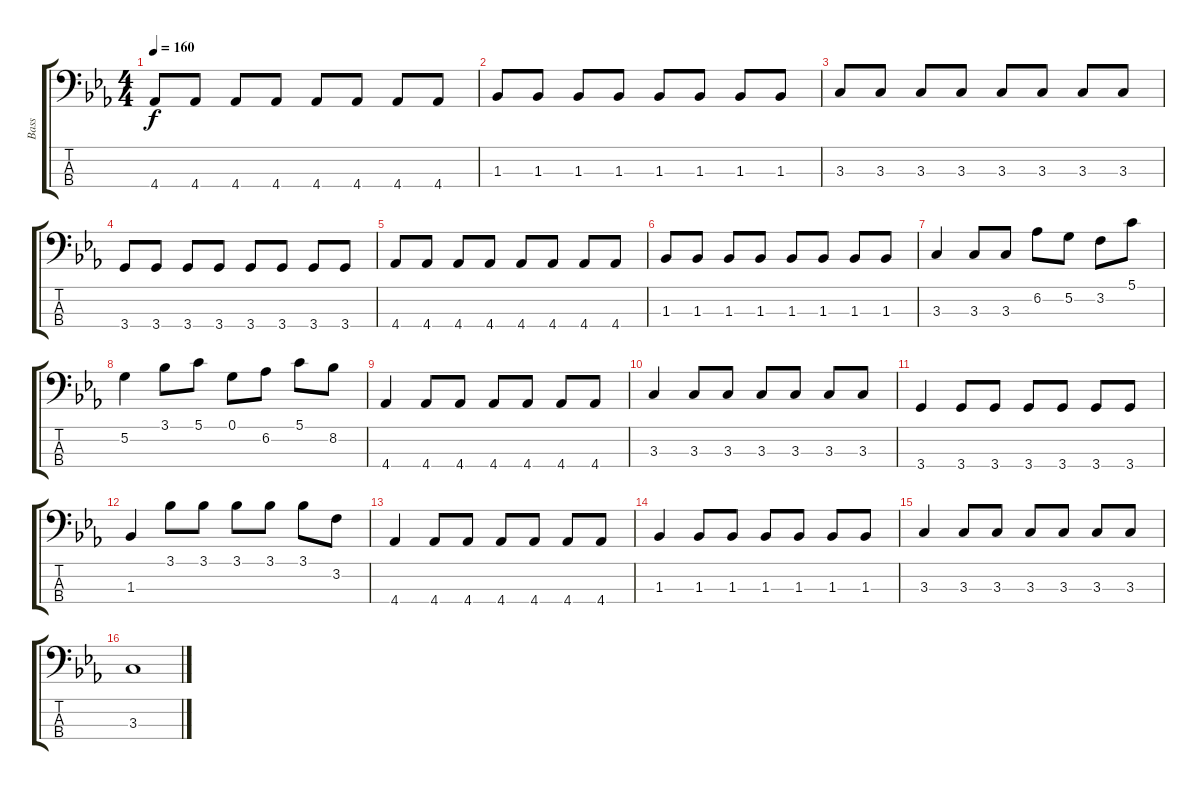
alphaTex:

\track ("Bass" "Bass") {instrument electricbassfinger}
\staff {score tabs}
\tuning (G2 D2 A1 E1) {hide}
\ts (4 4)
\tempo 160
\clef f4
\ks eb
4.4.8{dy f} 4.4.8 4.4.8 4.4.8 4.4.8 4.4.8 4.4.8 4.4.8 |
1.3.8 1.3.8 1.3.8 1.3.8 1.3.8 1.3.8 1.3.8 1.3.8 |
3.3.8 3.3.8 3.3.8 3.3.8 3.3.8 3.3.8 3.3.8 3.3.8 |
3.4.8 3.4.8 3.4.8 3.4.8 3.4.8 3.4.8 3.4.8 3.4.8 |
4.4.8 4.4.8 4.4.8 4.4.8 4.4.8 4.4.8 4.4.8 4.4.8 |
1.3.8 1.3.8 1.3.8 1.3.8 1.3.8 1.3.8 1.3.8 1.3.8 |
3.3.4 3.3.8 3.3.8 6.2.8 5.2.8 3.2.8 5.1.8 |
5.2.4 3.1.8 5.1.8 0.1.8 6.2.8 5.1.8 8.2.8 |
4.4.4 4.4.8 4.4.8 4.4.8 4.4.8 4.4.8 4.4.8 |
3.3.4 3.3.8 3.3.8 3.3.8 3.3.8 3.3.8 3.3.8 |
3.4.4 3.4.8 3.4.8 3.4.8 3.4.8 3.4.8 3.4.8 |
1.3.4 3.1.8 3.1.8 3.1.8 3.1.8 3.1.8 3.2.8 |
4.4.4 4.4.8 4.4.8 4.4.8 4.4.8 4.4.8 4.4.8 |
1.3.4 1.3.8 1.3.8 1.3.8 1.3.8 1.3.8 1.3.8 |
3.3.4 3.3.8 3.3.8 3.3.8 3.3.8 3.3.8 3.3.8 |
3.3.1
